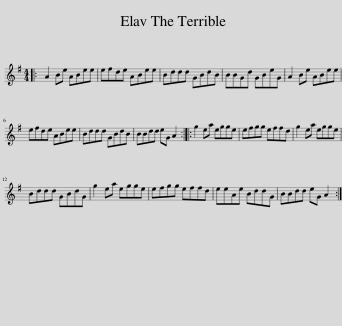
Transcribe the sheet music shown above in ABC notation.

X:1
L:1/8
M:4/4
I:linebreak $
K:G
V:1 treble
V:1
|: A2 Be ABee | efde ABee | Bddd GBdB | BBGd GBeG | A2 Be ABee |$ %5
 efde ABee | Bddd GBdB | BBdd eG A2 :: g2 ea egge | efgg effd | %10
 g2 ea egge |$ Bddd GBdG | g2 ea egge | efgg effd | eeAe BddG | %15
 BBdd eG A2 :| %16
